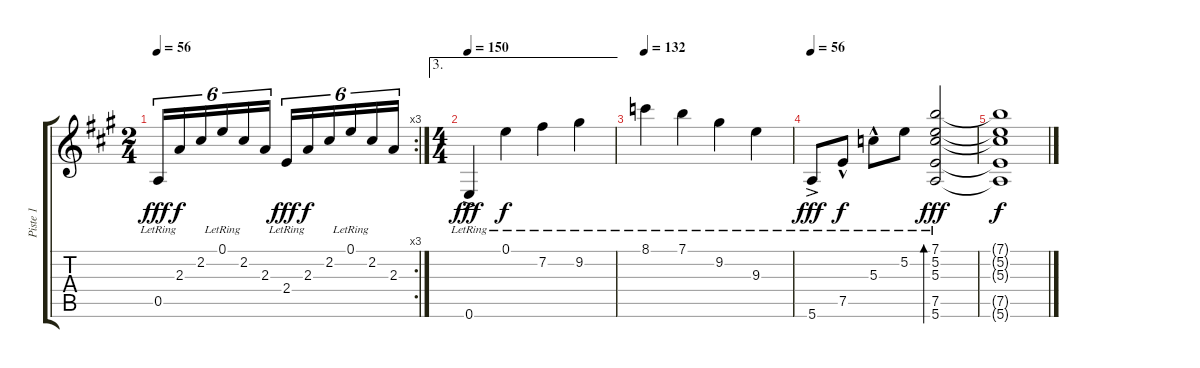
\track ("Piste 1" "Piste 1") {instrument acousticguitarnylon}
\staff {score tabs}
\tuning (E4 B3 G3 D3 A2 E2) {hide}
\rc 3
\ts (2 4)
\tempo 56
\clef g2
\ks a
0.5{lr}.16{tu (6 4) dy fff} 2.3.16{tu (6 4) dy f} 2.2.16{tu (6 4)} 0.1{lr}.16{tu (6 4)} 2.2.16{tu (6 4)} 2.3.16{tu (6 4)} 2.4{lr}.16{tu (6 4) dy fff} 2.3.16{tu (6 4) dy f} 2.2.16{tu (6 4)} 0.1{lr}.16{tu (6 4)} 2.2.16{tu (6 4)} 2.3.16{tu (6 4)} |
\ae 3
\ts (4 4)
\tempo 150
0.6{ac lr}.4{dy fff} 0.1{lr}.4{dy f} 7.2{lr}.4 9.2{lr}.4 |
\tempo 132
8.1{lr}.4 7.1{lr}.4 9.2{lr}.4 9.3{lr}.4 |
\tempo 56
5.6{ac lr}.8{dy fff} 7.5{hac lr}.8{dy f} 5.3{hac lr}.8 5.2{lr}.8 (7.1{lr} 5.2{lr} 5.3{lr} 7.5{lr} 5.6{lr}).2{bd 480 dy fff} |
(7.1{t} 5.2{t} 5.3{t} 7.5{t} 5.6{t}).1{dy f}
